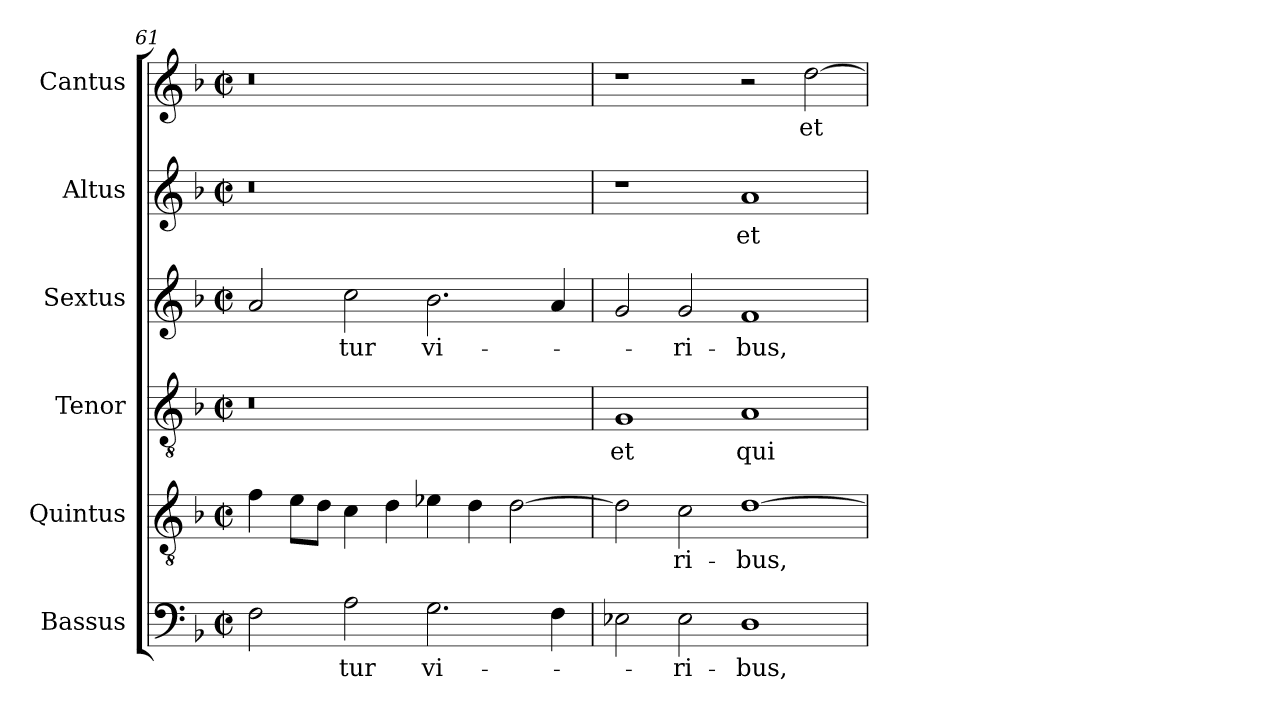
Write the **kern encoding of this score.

**kern	**text	**kern	**text	**kern	**text	**kern	**text	**kern	**text	**kern	**text
*part6	*part6	*part5	*part5	*part4	*part4	*part3	*part3	*part2	*part2	*part1	*part1
*staff6	*staff6	*staff5	*staff5	*staff4	*staff4	*staff3	*staff3	*staff2	*staff2	*staff1	*staff1
*I"Bassus	*	*I"Quintus	*	*I"Tenor	*	*I"Sextus	*	*I"Altus	*	*I"Cantus	*
*clefF4	*	*clefGv2	*	*clefGv2	*	*clefG2	*	*clefG2	*	*clefG2	*
*k[b-]	*	*k[b-]	*	*k[b-]	*	*k[b-]	*	*k[b-]	*	*k[b-]	*
*F:	*	*F:	*	*F:	*	*F:	*	*F:	*	*F:	*
*M2/2	*	*M2/2	*	*M2/2	*	*M2/2	*	*M2/2	*	*M2/2	*
*met(c|)	*	*met(c|)	*	*met(c|)	*	*met(c|)	*	*met(c|)	*	*met(c|)	*
=61	=61	=61	=61	=61	=61	=61	=61	=61	=61	=61	=61
2F\	.	4f\	.	0r	.	2a/	.	0r	.	0r	.
.	.	8e\L	.	.	.	.	.	.	.	.	.
.	.	8d\J	.	.	.	.	.	.	.	.	.
!	!LO:LY:b:cj	!	!	!	!	!	!LO:LY:b:cj	!	!	!	!
2A\	-tur	4c\	.	.	.	2cc\	-tur	.	.	.	.
.	.	4d\	.	.	.	.	.	.	.	.	.
!	!LO:LY:b:cj	!	!	!	!	!	!LO:LY:b:cj	!	!	!	!
2.G\	vi-	4e-X\	.	.	.	2.b-\	vi-	.	.	.	.
.	.	4d\	.	.	.	.	.	.	.	.	.
.	.	[>2d\	.	.	.	.	.	.	.	.	.
4F\	.	.	.	.	.	4a/	.	.	.	.	.
=62	=62	=62	=62	=62	=62	=62	=62	=62	=62	=62	=62
!	!	!	!	!	!LO:LY:b:cj	!	!	!	!	!	!
2E-X\	.	2d\]	.	1G	et	2g/	.	1r	.	1r	.
!	!LO:LY:b:cj	!	!LO:LY:b:cj	!	!	!	!LO:LY:b:cj	!	!	!	!
2E-\	-ri-	2c\	-ri-	.	.	2g/	-ri-	.	.	.	.
!	!LO:LY:b:cj	!	!LO:LY:b	!	!LO:LY:b:cj	!	!LO:LY:b:cj	!	!LO:LY:b:cj	!	!
1D	-bus,	[>1d	-bus,	1A	qui	1f	-bus,	1a	et	2r	.
!	!	!	!	!	!	!	!	!	!	!	!LO:LY:b:cj
.	.	.	.	.	.	.	.	.	.	[>2dd\	et
=	=	=	=	=	=	=	=	=	=	=	=
*-	*-	*-	*-	*-	*-	*-	*-	*-	*-	*-	*-
